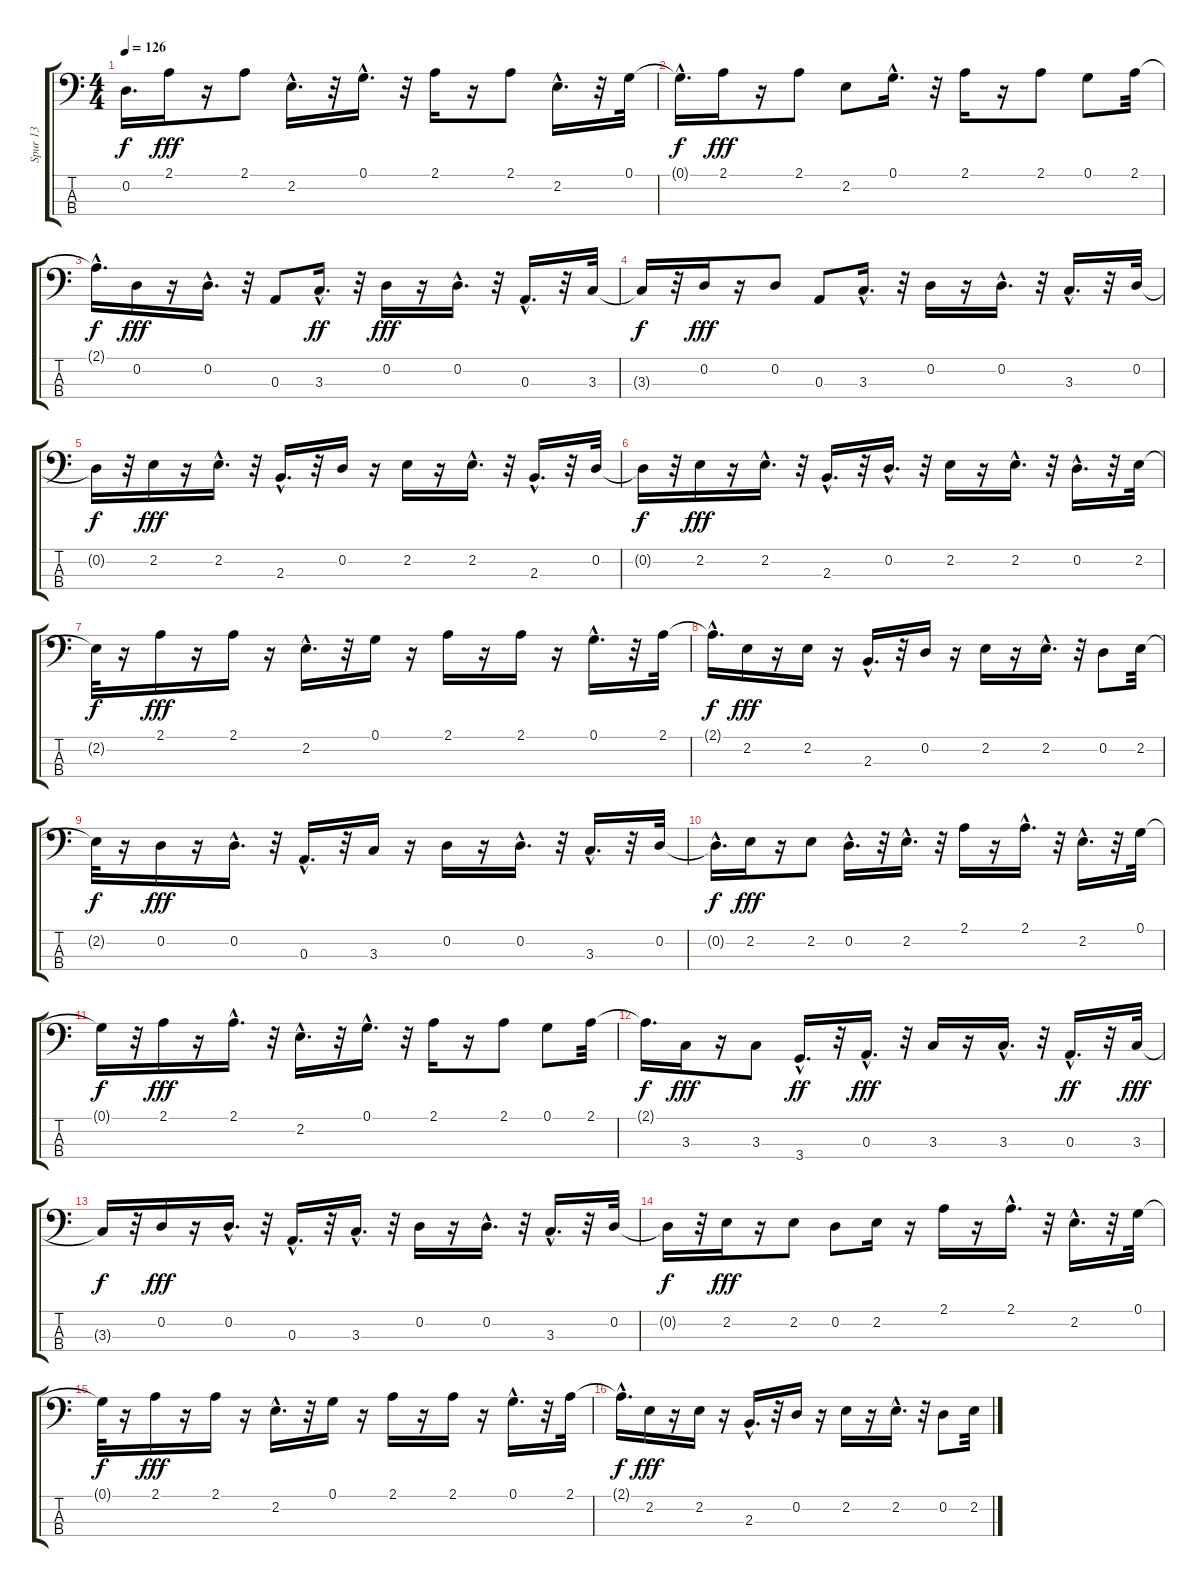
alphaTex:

\track ("Spur 13" "Spur 13") {instrument electricguitarclean}
\staff {score tabs}
\tuning (G2 D2 A1 E1) {hide}
\ts (4 4)
\tempo 126
\clef f4
\ks c
0.2{t}.16{d dy f} 2.1.16{dy fff} r.16 2.1.8 2.2{hac}.16{d} r.32 0.1{hac}.16{d} r.32 2.1.16 r.16 2.1.8 2.2{hac}.16{d} r.32 0.1.32 |
0.1{hac t}.16{d dy f} 2.1.16{dy fff} r.16 2.1.8 2.2.8 0.1{hac}.16{d} r.32 2.1.16 r.16 2.1.8 0.1.8 2.1.32 |
2.1{hac t}.16{d dy f} 0.2.16{dy fff} r.16 0.2{hac}.16{d} r.32 0.3.8 3.3{hac}.16{d dy ff} r.32 0.2.16{dy fff} r.16 0.2{hac}.16{d} r.32 0.3{hac}.16{d} r.32 3.3.32 |
3.3{t}.16{dy f} r.32 0.2.16{dy fff} r.16 0.2.8 0.3.8 3.3{hac}.16{d} r.32 0.2.16 r.16 0.2{hac}.16{d} r.32 3.3{hac}.16{d} r.32 0.2.32 |
0.2{t}.16{dy f} r.32 2.2.16{dy fff} r.16 2.2{hac}.16{d} r.32 2.3{hac}.16{d} r.32 0.2.16 r.16 2.2.16 r.16 2.2{hac}.16{d} r.32 2.3{hac}.16{d} r.32 0.2.32 |
0.2{t}.16{dy f} r.32 2.2.16{dy fff} r.16 2.2{hac}.16{d} r.32 2.3{hac}.16{d} r.32 0.2{hac}.16{d} r.32 2.2.16 r.16 2.2{hac}.16{d} r.32 0.2{hac}.16{d} r.32 2.2.32 |
2.2{t}.32{dy f} r.16 2.1.16{dy fff} r.16 2.1.16 r.16 2.2{hac}.16{d} r.32 0.1.16 r.16 2.1.16 r.16 2.1.16 r.16 0.1{hac}.16{d} r.32 2.1.32 |
2.1{hac t}.16{d dy f} 2.2.16{dy fff} r.16 2.2.16 r.16 2.3{hac}.16{d} r.32 0.2.16 r.16 2.2.16 r.16 2.2{hac}.16{d} r.32 0.2.8 2.2.32 |
2.2{t}.32{dy f} r.16 0.2.16{dy fff} r.16 0.2{hac}.16{d} r.32 0.3{hac}.16{d} r.32 3.3.16 r.16 0.2.16 r.16 0.2{hac}.16{d} r.32 3.3{hac}.16{d} r.32 0.2.32 |
0.2{hac t}.16{d dy f} 2.2.16{dy fff} r.16 2.2.8 0.2{hac}.16{d} r.32 2.2{hac}.16{d} r.32 2.1.16 r.16 2.1{hac}.16{d} r.32 2.2{hac}.16{d} r.32 0.1.32 |
0.1{t}.16{dy f} r.32 2.1.16{dy fff} r.16 2.1{hac}.16{d} r.32 2.2{hac}.16{d} r.32 0.1{hac}.16{d} r.32 2.1.16 r.16 2.1.8 0.1.8 2.1.32 |
2.1{t}.16{d dy f} 3.3.16{dy fff} r.16 3.3.8 3.4{hac}.16{d dy ff} r.32 0.3{hac}.16{d dy fff} r.32 3.3.16 r.16 3.3{hac}.16{d} r.32 0.3{hac}.16{d dy ff} r.32 3.3.32{dy fff} |
3.3{t}.16{dy f} r.32 0.2.16{dy fff} r.16 0.2{hac}.16{d} r.32 0.3{hac}.16{d} r.32 3.3{hac}.16{d} r.32 0.2.16 r.16 0.2{hac}.16{d} r.32 3.3{hac}.16{d} r.32 0.2.32 |
0.2{t}.16{dy f} r.32 2.2.16{dy fff} r.16 2.2.8 0.2.8 2.2.16 r.16 2.1.16 r.16 2.1{hac}.16{d} r.32 2.2{hac}.16{d} r.32 0.1.32 |
0.1{t}.32{dy f} r.16 2.1.16{dy fff} r.16 2.1.16 r.16 2.2{hac}.16{d} r.32 0.1.16 r.16 2.1.16 r.16 2.1.16 r.16 0.1{hac}.16{d} r.32 2.1.32 |
2.1{hac t}.16{d dy f} 2.2.16{dy fff} r.16 2.2.16 r.16 2.3{hac}.16{d} r.32 0.2.16 r.16 2.2.16 r.16 2.2{hac}.16{d} r.32 0.2.8 2.2.32
